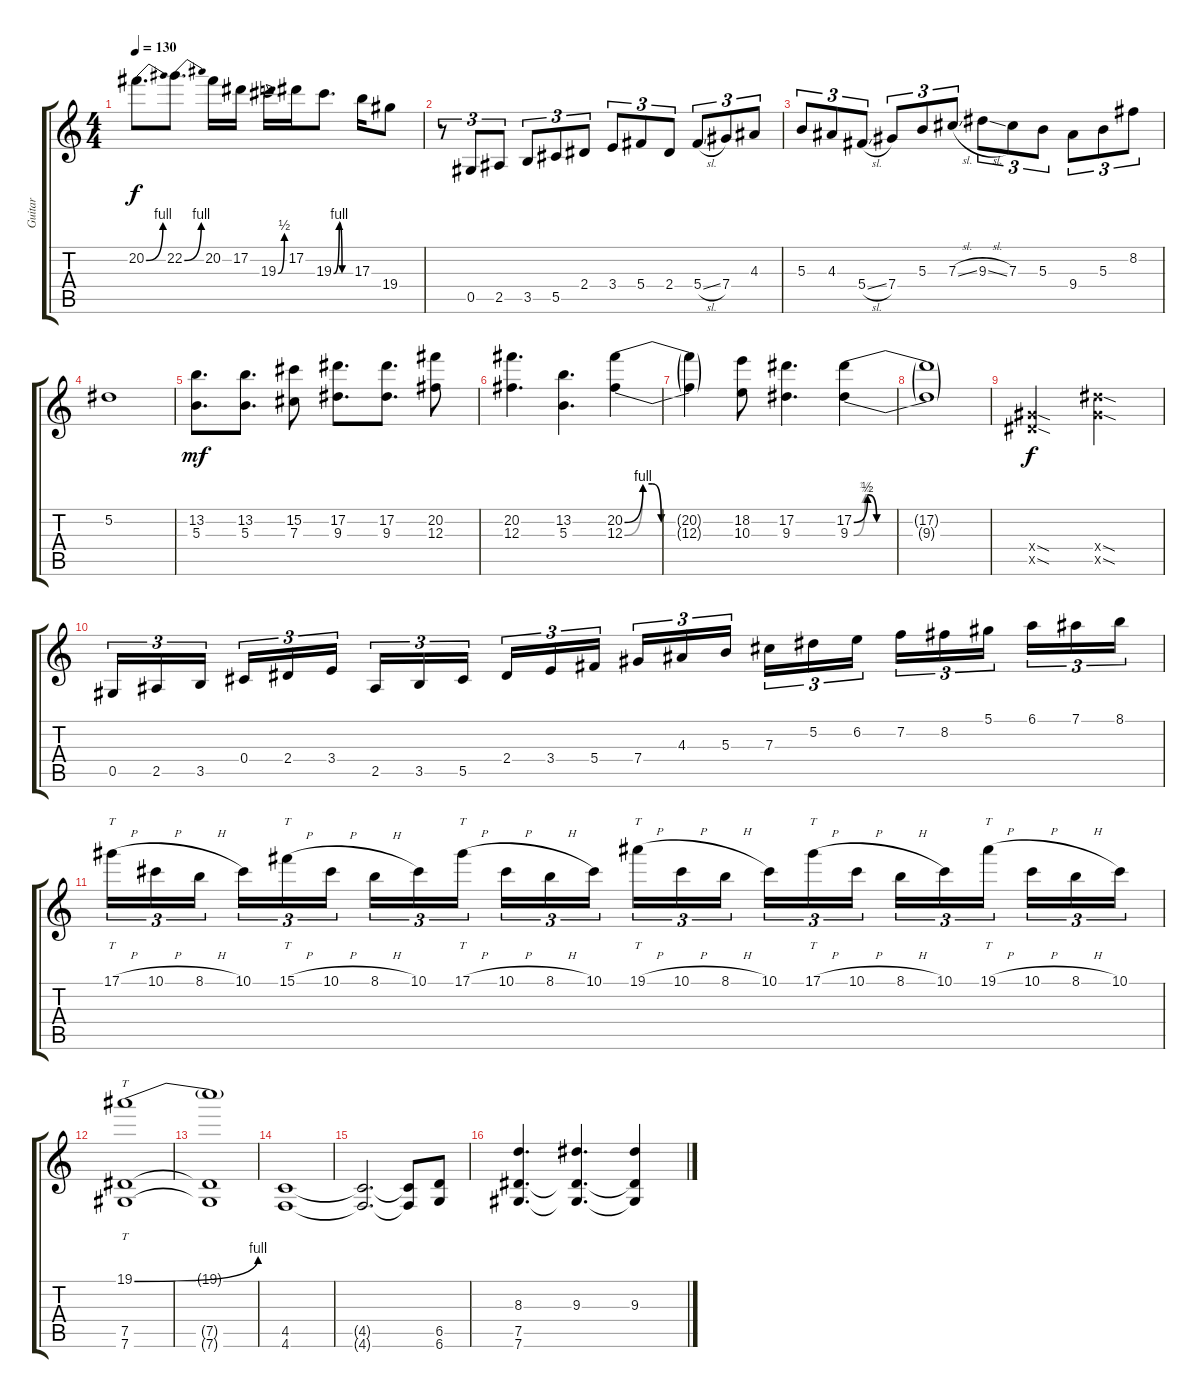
\track ("Guitar" "Guitar") {instrument distortionguitar}
\staff {score tabs}
\tuning (Eb4 Bb3 Gb3 Db3 Ab2 Db2) {hide}
\ts (4 4)
\tempo 130
\clef g2
\ks c
20.2{be (bend 0 0 60 4)}.8{d dy f} 22.2{be (bend 0 0 60 4)}.8{d} 20.2.16 17.2.16 19.3{be (bend 0 0 60 2)}.16 17.2.16 19.3{be (custom 0 0 20 4 30 0 60 0)}.8{d} 17.3.16 19.4.8 |
r.8{tu (3 2)} 0.5.8{tu (3 2)} 2.5.8{tu (3 2)} 3.5.8{tu (3 2)} 5.5.8{tu (3 2)} 2.4.8{tu (3 2)} 3.4.8{tu (3 2)} 5.4.8{tu (3 2)} 2.4.8{tu (3 2)} 5.4{sl}.8{tu (3 2)} 7.4.8{tu (3 2)} 4.3.8{tu (3 2)} |
5.3.8{tu (3 2)} 4.3.8{tu (3 2)} 5.4{sl}.8{tu (3 2)} 7.4.8{tu (3 2)} 5.3.8{tu (3 2)} 7.3{sl}.8{tu (3 2)} 9.3{sl}.8{tu (3 2)} 7.3.8{tu (3 2)} 5.3.8{tu (3 2)} 9.4.8{tu (3 2)} 5.3.8{tu (3 2)} 8.2.8{tu (3 2)} |
5.2.1 |
(13.2 5.3).8{d dy mf} (13.2 5.3).8{d} (15.2 7.3).8 (17.2 9.3).8{d} (17.2 9.3).8{d} (20.2 12.3).8 |
(20.2 12.3).4{d} (13.2 5.3).4{d} (20.2{be (custom 0 0 10 4 15 4 20 0 30 0 60 0)} 12.3{be (custom 0 0 10 4 15 4 20 0 30 0 60 0)}).4 |
(20.2{t} 12.3{t}).4 (18.2 10.3).8 (17.2 9.3).4{d} (17.2{be (custom 0 0 6 2 10 0 15 0 20 0 30 0 60 0)} 9.3{be (custom 0 0 5 2 10 0 15 0 20 0 30 0 60 0)}).4 |
(17.2{t} 9.3{t}).1 |
(7.4{sod x} 7.5{sod x}).2{dy f} (14.4{sod x} 12.5{sod x}).2 |
0.5.16{tu (3 2)} 2.5.16{tu (3 2)} 3.5.16{tu (3 2) beam splitsecondary} 0.4.16{tu (3 2)} 2.4.16{tu (3 2)} 3.4.16{tu (3 2)} 2.5.16{tu (3 2)} 3.5.16{tu (3 2)} 5.5.16{tu (3 2) beam splitsecondary} 2.4.16{tu (3 2)} 3.4.16{tu (3 2)} 5.4.16{tu (3 2)} 7.4.16{tu (3 2)} 4.3.16{tu (3 2)} 5.3.16{tu (3 2) beam splitsecondary} 7.3.16{tu (3 2)} 5.2.16{tu (3 2)} 6.2.16{tu (3 2)} 7.2.16{tu (3 2)} 8.2.16{tu (3 2)} 5.1.16{tu (3 2) beam splitsecondary} 6.1.16{tu (3 2)} 7.1.16{tu (3 2)} 8.1.16{tu (3 2)} |
17.1{h}.16{tt tu (3 2)} 10.1{h}.16{tu (3 2)} 8.1{h}.16{tu (3 2) beam splitsecondary} 10.1.16{tu (3 2)} 15.1{h}.16{tt tu (3 2)} 10.1{h}.16{tu (3 2)} 8.1{h}.16{tu (3 2)} 10.1.16{tu (3 2)} 17.1{h}.16{tt tu (3 2) beam splitsecondary} 10.1{h}.16{tu (3 2)} 8.1{h}.16{tu (3 2)} 10.1.16{tu (3 2)} 19.1{h}.16{tt tu (3 2)} 10.1{h}.16{tu (3 2)} 8.1{h}.16{tu (3 2) beam splitsecondary} 10.1.16{tu (3 2)} 17.1{h}.16{tt tu (3 2)} 10.1{h}.16{tu (3 2)} 8.1{h}.16{tu (3 2)} 10.1.16{tu (3 2)} 19.1{h}.16{tt tu (3 2) beam splitsecondary} 10.1{h}.16{tu (3 2)} 8.1{h}.16{tu (3 2)} 10.1.16{tu (3 2)} |
(19.1{be (bend 0 0 60 4)} 7.5 7.6).1{tt} |
(19.1{t} 7.5{t} 7.6{t}).1 |
(4.5 4.6).1 |
(4.5{t} 4.6{t}).2{d} (4.5{t} 4.6{t}).8 (6.5 6.6).8 |
(8.3 7.5 7.6).4{d} (9.3 7.5{t} 7.6{t}).4{d} (9.3 7.5{t} 7.6{t}).4
